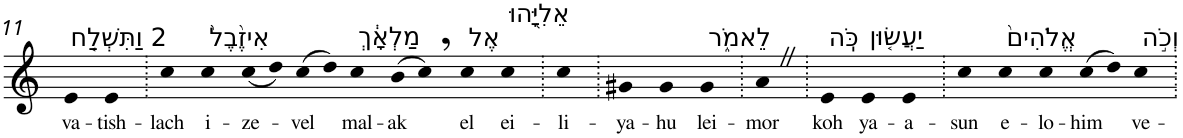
**kern	**text
*part1	*part1
*staff1	*staff1
*I"Piano	*
*I'Pno	*
!!LO:PB:g=z
*clefG2	*
*k[]	*
=11	=11
!LO:TX:a:t=2 וַתִּשְׁלַ֤ח	!
!	!LO:LY:b
4e	va-
!	!LO:LY:b
4e	-tish-
=12.	=12.
!	!LO:LY:b
4cc	-lach
!LO:TX:a:t=אִיזֶ֙בֶל֙	!
!	!LO:LY:b
4cc	i-
!	!LO:LY:b
(<8cc	-ze-
8dd)	.
!	!LO:LY:b
(>8cc	-vel
8dd)	.
!LO:TX:a:t=מַלְאָ֔ךְ	!
!	!LO:LY:b
4cc	mal-
!	!LO:LY:b
(>8b	-ak
8cc,)	.
!LO:TX:a:t=אֶל	!
!	!LO:LY:b
4cc	el
!LO:TX:a:t=אֵלִיָּ֖הוּ	!
!	!LO:LY:b
4cc	ei-
=13.	=13.
!	!LO:LY:b
4cc	-li-
=14.	=14.
!	!LO:LY:b
4g#X	-ya-
!	!LO:LY:b
4g#	-hu
!LO:TX:a:t=לֵאמֹ֑ר	!
!	!LO:LY:b
4g#	lei-
=15.	=15.
!	!LO:LY:b
4aZ	-mor
=16.	=16.
!LO:TX:a:t=כֹּֽה	!
!	!LO:LY:b
4e	koh
!LO:TX:a:t=יַעֲשׂ֤וּן	!
!	!LO:LY:b
4e	ya-
!	!LO:LY:b
4e	-a-
=17.	=17.
!	!LO:LY:b
4cc	-sun
!LO:TX:a:t=אֱלֹהִים֙	!
!	!LO:LY:b
4cc	e-
!	!LO:LY:b
4cc	-lo-
!	!LO:LY:b
(>8cc	-him
8dd)	.
!LO:TX:a:t=וְכֹ֣ה	!
!	!LO:LY:b
4cc	ve-
=.	=.
*-	*-
